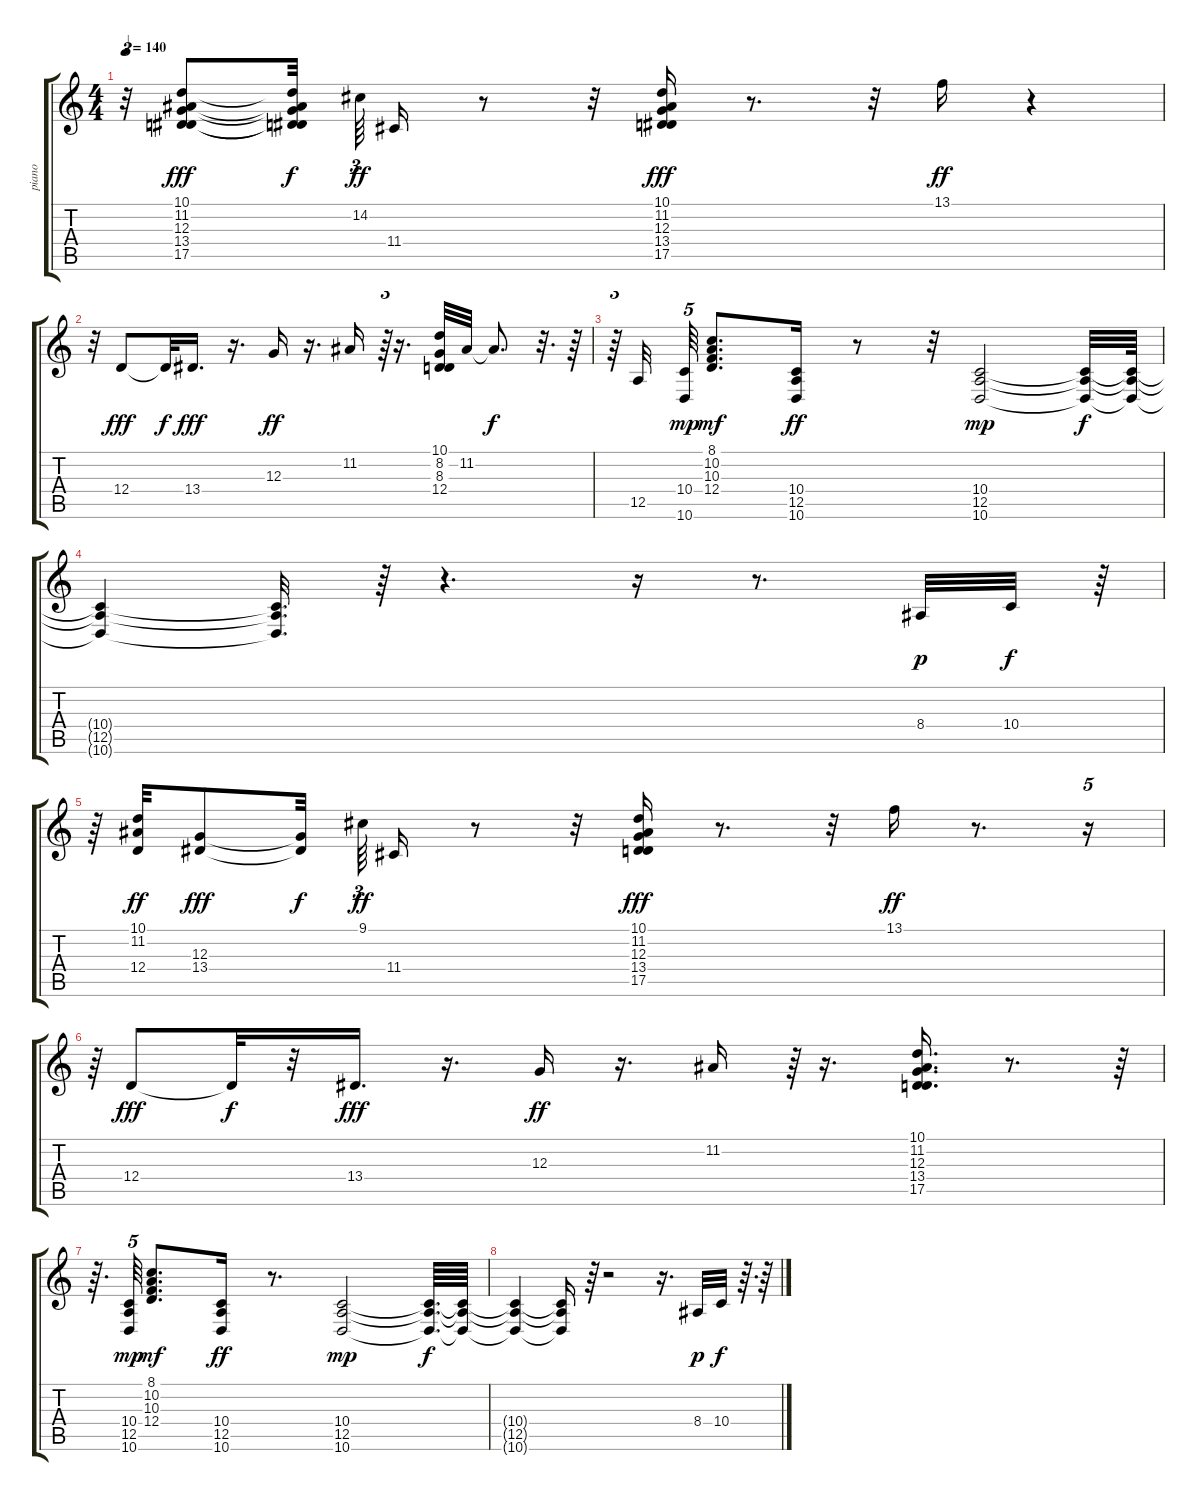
\track ("piano" "piano") {instrument acousticgrandpiano}
\staff {score tabs}
\tuning (E4 B3 G3 D3 A2 E2) {hide}
\ts (4 4)
\tempo 140
\clef g2
\ks c
r.32{tu (3 2) dy f} (10.1 11.2 12.3 13.4 17.5).8{dy fff} (10.1{t} 11.2{t} 12.3{t} 13.4{t} 17.5{t}).32{dy f beam splitsecondary} 14.2.64{tu (3 2) dy ff} 11.4.16 r.8 r.32 (10.1 11.2 12.3 13.4 17.5).16{dy fff} r.8{d} r.32 13.1.16{dy ff} r.4 |
r.32 12.4.8{dy fff} 12.4{t}.32{dy f} 13.4.16{d dy fff} r.16{d} 12.3.16{dy ff} r.16{d} 11.2.16 r.64{tu (3 2)} r.16{d} (10.1 8.2 8.3 12.4).32 11.2.32 11.2{t}.8{d dy f} r.32{d} r.64 |
r.64{tu (3 2)} 12.5.32{beam splitsecondary} (10.4 10.6).64{tu (5 4) dy mp} (8.1 10.2 10.3 12.4).8{d dy mf} (10.4 12.5 10.6).16{dy ff} r.8 r.32 (10.4 12.5 10.6).2{dy mp} (10.4{t} 12.5{t} 10.6{t}).32{dy f} (10.4{t} 12.5{t} 10.6{t}).64 |
(10.4{t} 12.5{t} 10.6{t}).4 (10.4{t} 12.5{t} 10.6{t}).32{d} r.64 r.4{d} r.16 r.8{d} 8.4.32{dy p} 10.4.32{dy f} r.64 |
r.64 (10.1 11.2 12.4).32{dy ff} (12.3 13.4).8{dy fff} (12.3{t} 13.4{t}).32{dy f beam splitsecondary} 9.1.64{tu (3 2) dy ff} 11.4.16 r.8 r.32 (10.1 11.2 12.3 13.4 17.5).16{dy fff} r.8{d} r.32 13.1.16{dy ff} r.8{d} r.16{tu (5 4)} |
r.64{tu (5 4)} 12.4.8{dy fff} 12.4{t}.32{dy f} r.32 13.4.16{d dy fff} r.16{d} 12.3.16{dy ff} r.16{d} 11.2.16 r.64{tu (3 2)} r.16{d} (10.1 11.2 12.3 13.4 17.5).16{d} r.8{d} r.64 |
r.64{d} (10.4 12.5 10.6).64{tu (5 4) dy mp} (8.1 10.2 10.3 12.4).8{d dy mf} (10.4 12.5 10.6).16{dy ff} r.8{d} (10.4 12.5 10.6).2{dy mp} (10.4{t} 12.5{t} 10.6{t}).64{d dy f} (10.4{t} 12.5{t} 10.6{t}).64 |
(10.4{t} 12.5{t} 10.6{t}).4 (10.4{t} 12.5{t} 10.6{t}).16 r.64 r.2 r.16{d} 8.4.32{dy p} 10.4.32{dy f} r.64{d} r.64
